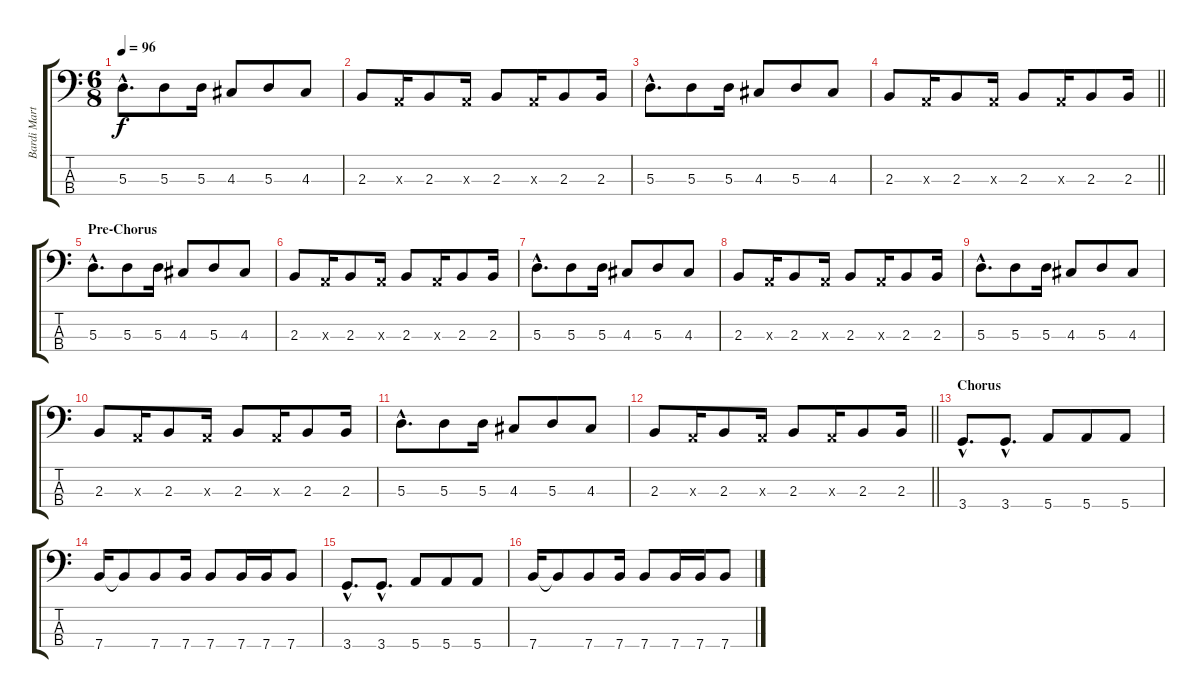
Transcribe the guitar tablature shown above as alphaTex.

\track ("Bardi Martin Bass Guitar" "Bardi Mart") {instrument electricbassfinger}
\staff {score tabs}
\tuning (G2 D2 A1 E1) {hide}
\ts (6 8)
\tempo 96
\clef f4
\ks c
5.3{hac}.8{d dy f} 5.3.8 5.3.16 4.3.8 5.3.8 4.3.8 |
2.3.8 0.3{x}.16 2.3.8 0.3{x}.16 2.3.8 0.3{x}.16 2.3.8 2.3.16 |
5.3{hac}.8{d} 5.3.8 5.3.16 4.3.8 5.3.8 4.3.8 |
\barLineRight lightlight
2.3.8 0.3{x}.16 2.3.8 0.3{x}.16 2.3.8 0.3{x}.16 2.3.8 2.3.16 |
\section ("" "Pre-Chorus")
5.3{hac}.8{d} 5.3.8 5.3.16 4.3.8 5.3.8 4.3.8 |
2.3.8 0.3{x}.16 2.3.8 0.3{x}.16 2.3.8 0.3{x}.16 2.3.8 2.3.16 |
5.3{hac}.8{d} 5.3.8 5.3.16 4.3.8 5.3.8 4.3.8 |
2.3.8 0.3{x}.16 2.3.8 0.3{x}.16 2.3.8 0.3{x}.16 2.3.8 2.3.16 |
5.3{hac}.8{d} 5.3.8 5.3.16 4.3.8 5.3.8 4.3.8 |
2.3.8 0.3{x}.16 2.3.8 0.3{x}.16 2.3.8 0.3{x}.16 2.3.8 2.3.16 |
5.3{hac}.8{d} 5.3.8 5.3.16 4.3.8 5.3.8 4.3.8 |
\barLineRight lightlight
2.3.8 0.3{x}.16 2.3.8 0.3{x}.16 2.3.8 0.3{x}.16 2.3.8 2.3.16 |
\section ("" "Chorus")
3.4{hac}.8{d} 3.4{hac}.8{d} 5.4.8 5.4.8 5.4.8 |
7.4.16 7.4{t}.8 7.4.8 7.4.16 7.4.8 7.4.16 7.4.16 7.4.8 |
3.4{hac}.8{d} 3.4{hac}.8{d} 5.4.8 5.4.8 5.4.8 |
7.4.16 7.4{t}.8 7.4.8 7.4.16 7.4.8 7.4.16 7.4.16 7.4.8
